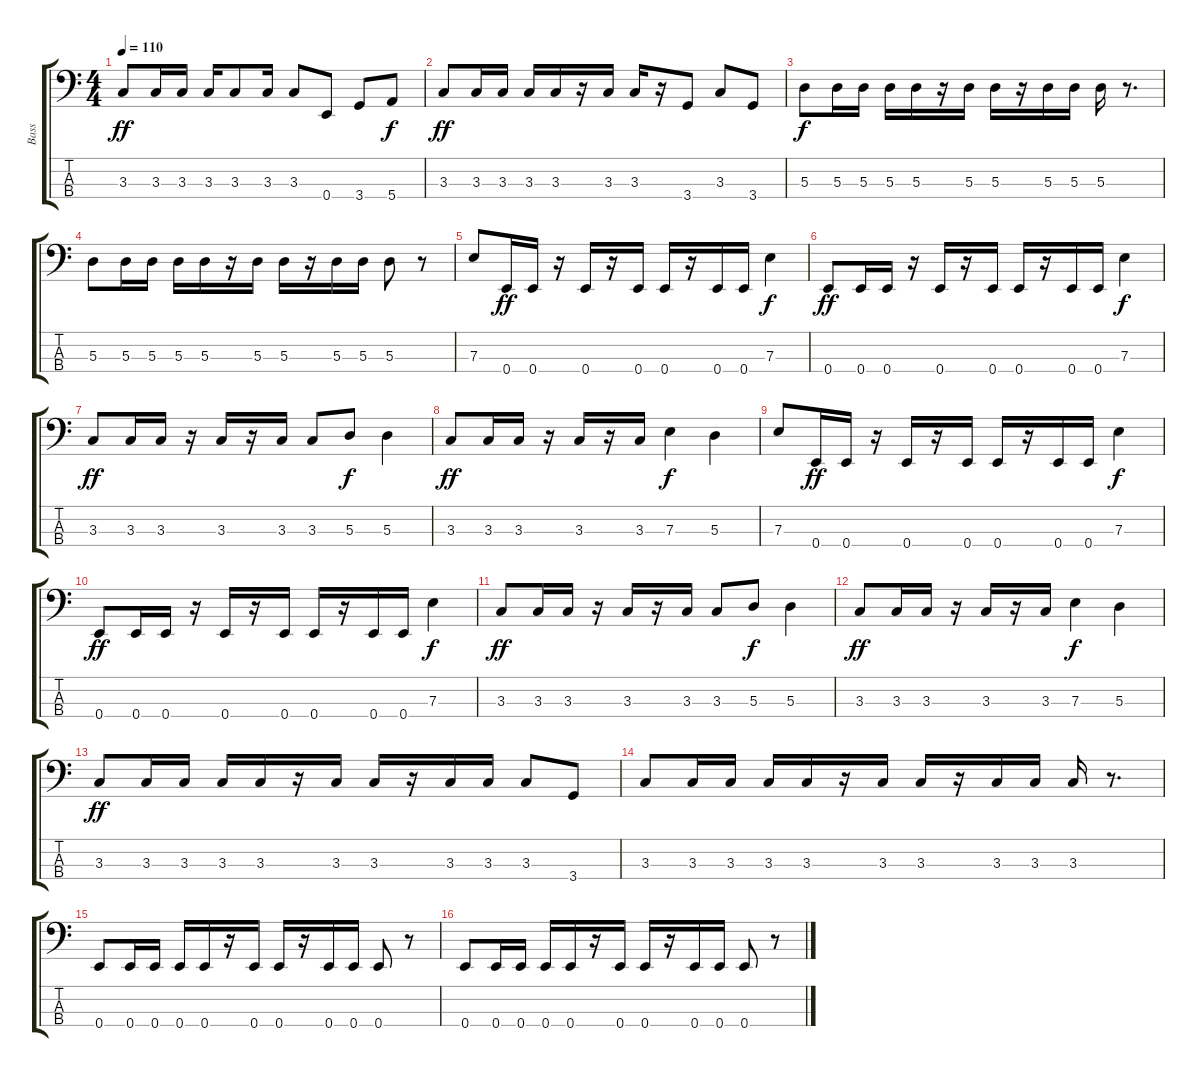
\track ("Bass" "Bass") {instrument electricbasspick}
\staff {score tabs}
\tuning (G2 D2 A1 E1) {hide}
\ts (4 4)
\tempo 110
\clef f4
\ks c
3.3.8{dy ff} 3.3.16 3.3.16 3.3.16 3.3.8 3.3.16 3.3.8 0.4.8 3.4.8 5.4.8{dy f} |
3.3.8{dy ff} 3.3.16 3.3.16 3.3.16 3.3.16 r.16 3.3.16 3.3.16 r.16 3.4.8 3.3.8 3.4.8 |
5.3.8{dy f} 5.3.16 5.3.16 5.3.16 5.3.16 r.16 5.3.16 5.3.16 r.16 5.3.16 5.3.16 5.3.16 r.8{d} |
5.3.8 5.3.16 5.3.16 5.3.16 5.3.16 r.16 5.3.16 5.3.16 r.16 5.3.16 5.3.16 5.3.8 r.8 |
7.3.8 0.4.16{dy ff} 0.4.16 r.16 0.4.16 r.16 0.4.16 0.4.16 r.16 0.4.16 0.4.16 7.3.4{dy f} |
0.4.8{dy ff} 0.4.16 0.4.16 r.16 0.4.16 r.16 0.4.16 0.4.16 r.16 0.4.16 0.4.16 7.3.4{dy f} |
3.3.8{dy ff} 3.3.16 3.3.16 r.16 3.3.16 r.16 3.3.16 3.3.8 5.3.8{dy f} 5.3.4 |
3.3.8{dy ff} 3.3.16 3.3.16 r.16 3.3.16 r.16 3.3.16 7.3.4{dy f} 5.3.4 |
7.3.8 0.4.16{dy ff} 0.4.16 r.16 0.4.16 r.16 0.4.16 0.4.16 r.16 0.4.16 0.4.16 7.3.4{dy f} |
0.4.8{dy ff} 0.4.16 0.4.16 r.16 0.4.16 r.16 0.4.16 0.4.16 r.16 0.4.16 0.4.16 7.3.4{dy f} |
3.3.8{dy ff} 3.3.16 3.3.16 r.16 3.3.16 r.16 3.3.16 3.3.8 5.3.8{dy f} 5.3.4 |
3.3.8{dy ff} 3.3.16 3.3.16 r.16 3.3.16 r.16 3.3.16 7.3.4{dy f} 5.3.4 |
3.3.8{dy ff} 3.3.16 3.3.16 3.3.16 3.3.16 r.16 3.3.16 3.3.16 r.16 3.3.16 3.3.16 3.3.8 3.4.8 |
3.3.8 3.3.16 3.3.16 3.3.16 3.3.16 r.16 3.3.16 3.3.16 r.16 3.3.16 3.3.16 3.3.16 r.8{d} |
0.4.8 0.4.16 0.4.16 0.4.16 0.4.16 r.16 0.4.16 0.4.16 r.16 0.4.16 0.4.16 0.4.8 r.8 |
0.4.8 0.4.16 0.4.16 0.4.16 0.4.16 r.16 0.4.16 0.4.16 r.16 0.4.16 0.4.16 0.4.8 r.8
